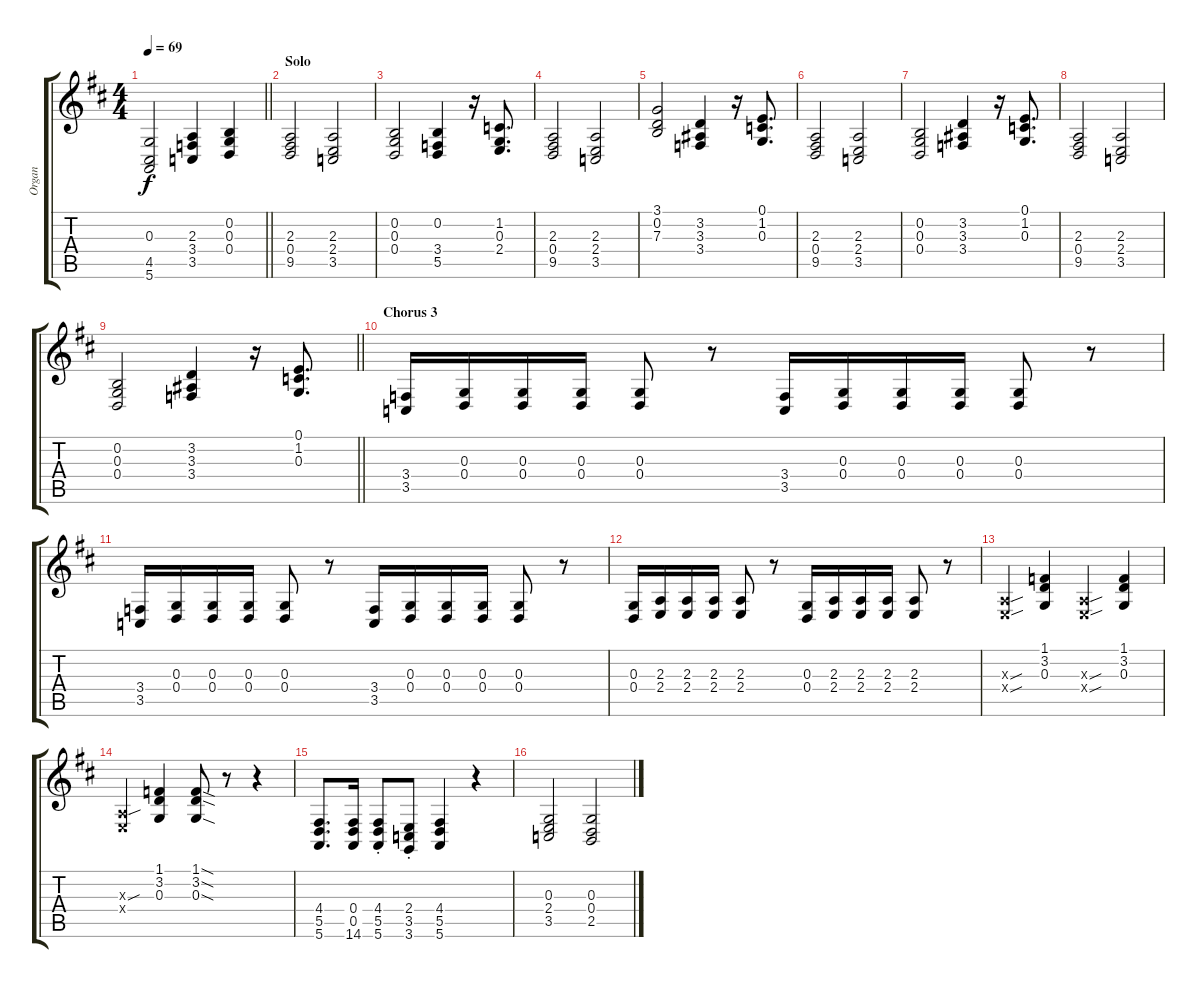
\track ("Organ" "Organ") {instrument churchorgan}
\staff {score tabs}
\tuning (E4 B3 G3 D3 A2 E2) {hide}
\ts (4 4)
\tempo 69
\clef g2
\barLineRight lightlight
\ks d
(0.3 4.5 5.6).2{dy f} (2.3 3.4 3.5).4 (0.2 0.3 0.4).4 |
\section ("" "Solo ")
(2.3 0.4 9.5).2 (2.3 2.4 3.5).2 |
(0.2 0.3 0.4).2 (0.2 3.4 5.5).4 r.16 (1.2 0.3 2.4).8{d} |
(2.3 0.4 9.5).2 (2.3 2.4 3.5).2 |
(3.1 0.2 7.3).2 (3.2 3.3 3.4).4 r.16 (0.1 1.2 0.3).8{d} |
(2.3 0.4 9.5).2 (2.3 2.4 3.5).2 |
(0.2 0.3 0.4).2 (3.2 3.3 3.4).4 r.16 (0.1 1.2 0.3).8{d} |
(2.3 0.4 9.5).2 (2.3 2.4 3.5).2 |
\barLineRight lightlight
(0.2 0.3 0.4).2 (3.2 3.3 3.4).4 r.16 (0.1 1.2 0.3).8{d} |
\section ("" "Chorus 3")
(3.4 3.5).16 (0.3 0.4).16 (0.3 0.4).16 (0.3 0.4).16 (0.3 0.4).8 r.8 (3.4 3.5).16 (0.3 0.4).16 (0.3 0.4).16 (0.3 0.4).16 (0.3 0.4).8 r.8 |
(3.4 3.5).16 (0.3 0.4).16 (0.3 0.4).16 (0.3 0.4).16 (0.3 0.4).8 r.8 (3.4 3.5).16 (0.3 0.4).16 (0.3 0.4).16 (0.3 0.4).16 (0.3 0.4).8 r.8 |
(0.3 0.4).16 (2.3 2.4).16 (2.3 2.4).16 (2.3 2.4).16 (2.3 2.4).8 r.8 (0.3 0.4).16 (2.3 2.4).16 (2.3 2.4).16 (2.3 2.4).16 (2.3 2.4).8 r.8 |
(2.3{sou x} 2.4{sou x}).4 (1.1 3.2 0.3).4 (2.3{sou x} 2.4{sou x}).4 (1.1 3.2 0.3).4 |
(2.3{sou x} 2.4{x}).4 (1.1 3.2 0.3).4 (1.1{sod} 3.2{sod} 0.3{sod}).8 r.8 r.4 |
(4.4 5.5 5.6).8{d} (0.4 0.5 14.6).16 (4.4 5.5 5.6{st}).8 (2.4{st} 3.5 3.6).8 (4.4 5.5 5.6).4 r.4 |
(0.3 2.4 3.5).2 (0.3 0.4 2.5).2
